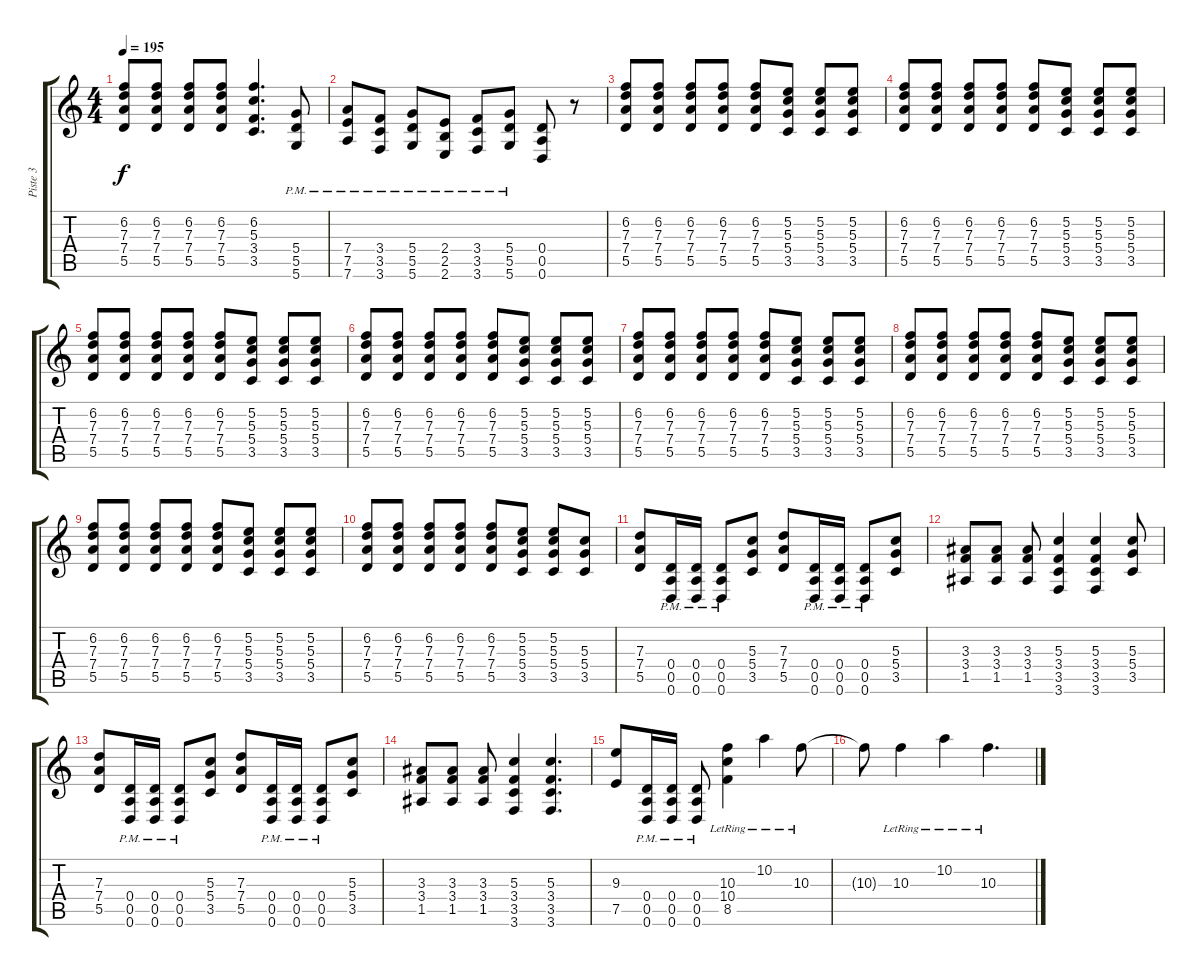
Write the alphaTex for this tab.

\track ("Piste 3" "Piste 3") {instrument overdrivenguitar}
\staff {score tabs}
\tuning (E4 B3 G3 D3 A2 D2) {hide}
\ts (4 4)
\tempo 195
\clef g2
\ks c
(6.2 7.3 7.4 5.5).8{dy f} (6.2 7.3 7.4 5.5).8 (6.2 7.3 7.4 5.5).8 (6.2 7.3 7.4 5.5).8 (6.2 5.3 3.4 3.5).4{d} (5.4{pm} 5.5{pm} 5.6{pm}).8 |
(7.4{pm} 7.5{pm} 7.6{pm}).8 (3.4{pm} 3.5{pm} 3.6{pm}).8 (5.4{pm} 5.5{pm} 5.6{pm}).8 (2.4{pm} 2.5{pm} 2.6{pm}).8 (3.4{pm} 3.5{pm} 3.6{pm}).8 (5.4{pm} 5.5{pm} 5.6{pm}).8 (0.4 0.5 0.6).8 r.8 |
(6.2 7.3 7.4 5.5).8 (6.2 7.3 7.4 5.5).8 (6.2 7.3 7.4 5.5).8 (6.2 7.3 7.4 5.5).8 (6.2 7.3 7.4 5.5).8 (5.2 5.3 5.4 3.5).8 (5.2 5.3 5.4 3.5).8 (5.2 5.3 5.4 3.5).8 |
(6.2 7.3 7.4 5.5).8 (6.2 7.3 7.4 5.5).8 (6.2 7.3 7.4 5.5).8 (6.2 7.3 7.4 5.5).8 (6.2 7.3 7.4 5.5).8 (5.2 5.3 5.4 3.5).8 (5.2 5.3 5.4 3.5).8 (5.2 5.3 5.4 3.5).8 |
(6.2 7.3 7.4 5.5).8 (6.2 7.3 7.4 5.5).8 (6.2 7.3 7.4 5.5).8 (6.2 7.3 7.4 5.5).8 (6.2 7.3 7.4 5.5).8 (5.2 5.3 5.4 3.5).8 (5.2 5.3 5.4 3.5).8 (5.2 5.3 5.4 3.5).8 |
(6.2 7.3 7.4 5.5).8 (6.2 7.3 7.4 5.5).8 (6.2 7.3 7.4 5.5).8 (6.2 7.3 7.4 5.5).8 (6.2 7.3 7.4 5.5).8 (5.2 5.3 5.4 3.5).8 (5.2 5.3 5.4 3.5).8 (5.2 5.3 5.4 3.5).8 |
(6.2 7.3 7.4 5.5).8 (6.2 7.3 7.4 5.5).8 (6.2 7.3 7.4 5.5).8 (6.2 7.3 7.4 5.5).8 (6.2 7.3 7.4 5.5).8 (5.2 5.3 5.4 3.5).8 (5.2 5.3 5.4 3.5).8 (5.2 5.3 5.4 3.5).8 |
(6.2 7.3 7.4 5.5).8 (6.2 7.3 7.4 5.5).8 (6.2 7.3 7.4 5.5).8 (6.2 7.3 7.4 5.5).8 (6.2 7.3 7.4 5.5).8 (5.2 5.3 5.4 3.5).8 (5.2 5.3 5.4 3.5).8 (5.2 5.3 5.4 3.5).8 |
(6.2 7.3 7.4 5.5).8 (6.2 7.3 7.4 5.5).8 (6.2 7.3 7.4 5.5).8 (6.2 7.3 7.4 5.5).8 (6.2 7.3 7.4 5.5).8 (5.2 5.3 5.4 3.5).8 (5.2 5.3 5.4 3.5).8 (5.2 5.3 5.4 3.5).8 |
(6.2 7.3 7.4 5.5).8 (6.2 7.3 7.4 5.5).8 (6.2 7.3 7.4 5.5).8 (6.2 7.3 7.4 5.5).8 (6.2 7.3 7.4 5.5).8 (5.2 5.3 5.4 3.5).8 (5.2 5.3 5.4 3.5).8 (5.3 5.4 3.5).8 |
(7.3 7.4 5.5).8 (0.4{pm} 0.5{pm} 0.6{pm}).16 (0.4{pm} 0.5{pm} 0.6{pm}).16 (0.4{pm} 0.5{pm} 0.6{pm}).8 (5.3 5.4 3.5).8 (7.3 7.4 5.5).8 (0.4{pm} 0.5{pm} 0.6{pm}).16 (0.4{pm} 0.5{pm} 0.6{pm}).16 (0.4{pm} 0.5{pm} 0.6{pm}).8 (5.3 5.4 3.5).8 |
(3.3 3.4 1.5).8 (3.3 3.4 1.5).8 (3.3 3.4 1.5).8 (5.3 3.4 3.5 3.6).4 (5.3 3.4 3.5 3.6).4 (5.3 5.4 3.5).8 |
(7.3 7.4 5.5).8 (0.4{pm} 0.5{pm} 0.6{pm}).16 (0.4{pm} 0.5{pm} 0.6{pm}).16 (0.4{pm} 0.5{pm} 0.6{pm}).8 (5.3 5.4 3.5).8 (7.3 7.4 5.5).8 (0.4{pm} 0.5{pm} 0.6{pm}).16 (0.4{pm} 0.5{pm} 0.6{pm}).16 (0.4{pm} 0.5{pm} 0.6{pm}).8 (5.3 5.4 3.5).8 |
(3.3 3.4 1.5).8 (3.3 3.4 1.5).8 (3.3 3.4 1.5).8 (5.3 3.4 3.5 3.6).4 (5.3 3.4 3.5 3.6).4{d} |
(9.3 7.5).8 (0.4{pm} 0.5{pm} 0.6{pm}).16 (0.4{pm} 0.5{pm} 0.6{pm}).16 (0.4{pm} 0.5{pm} 0.6{pm}).8 (10.3{lr} 10.4{lr} 8.5).4 10.2{lr}.4 10.3{lr}.8 |
10.3{t}.8 10.3{lr}.4 10.2{lr}.4 10.3{lr}.4{d}
